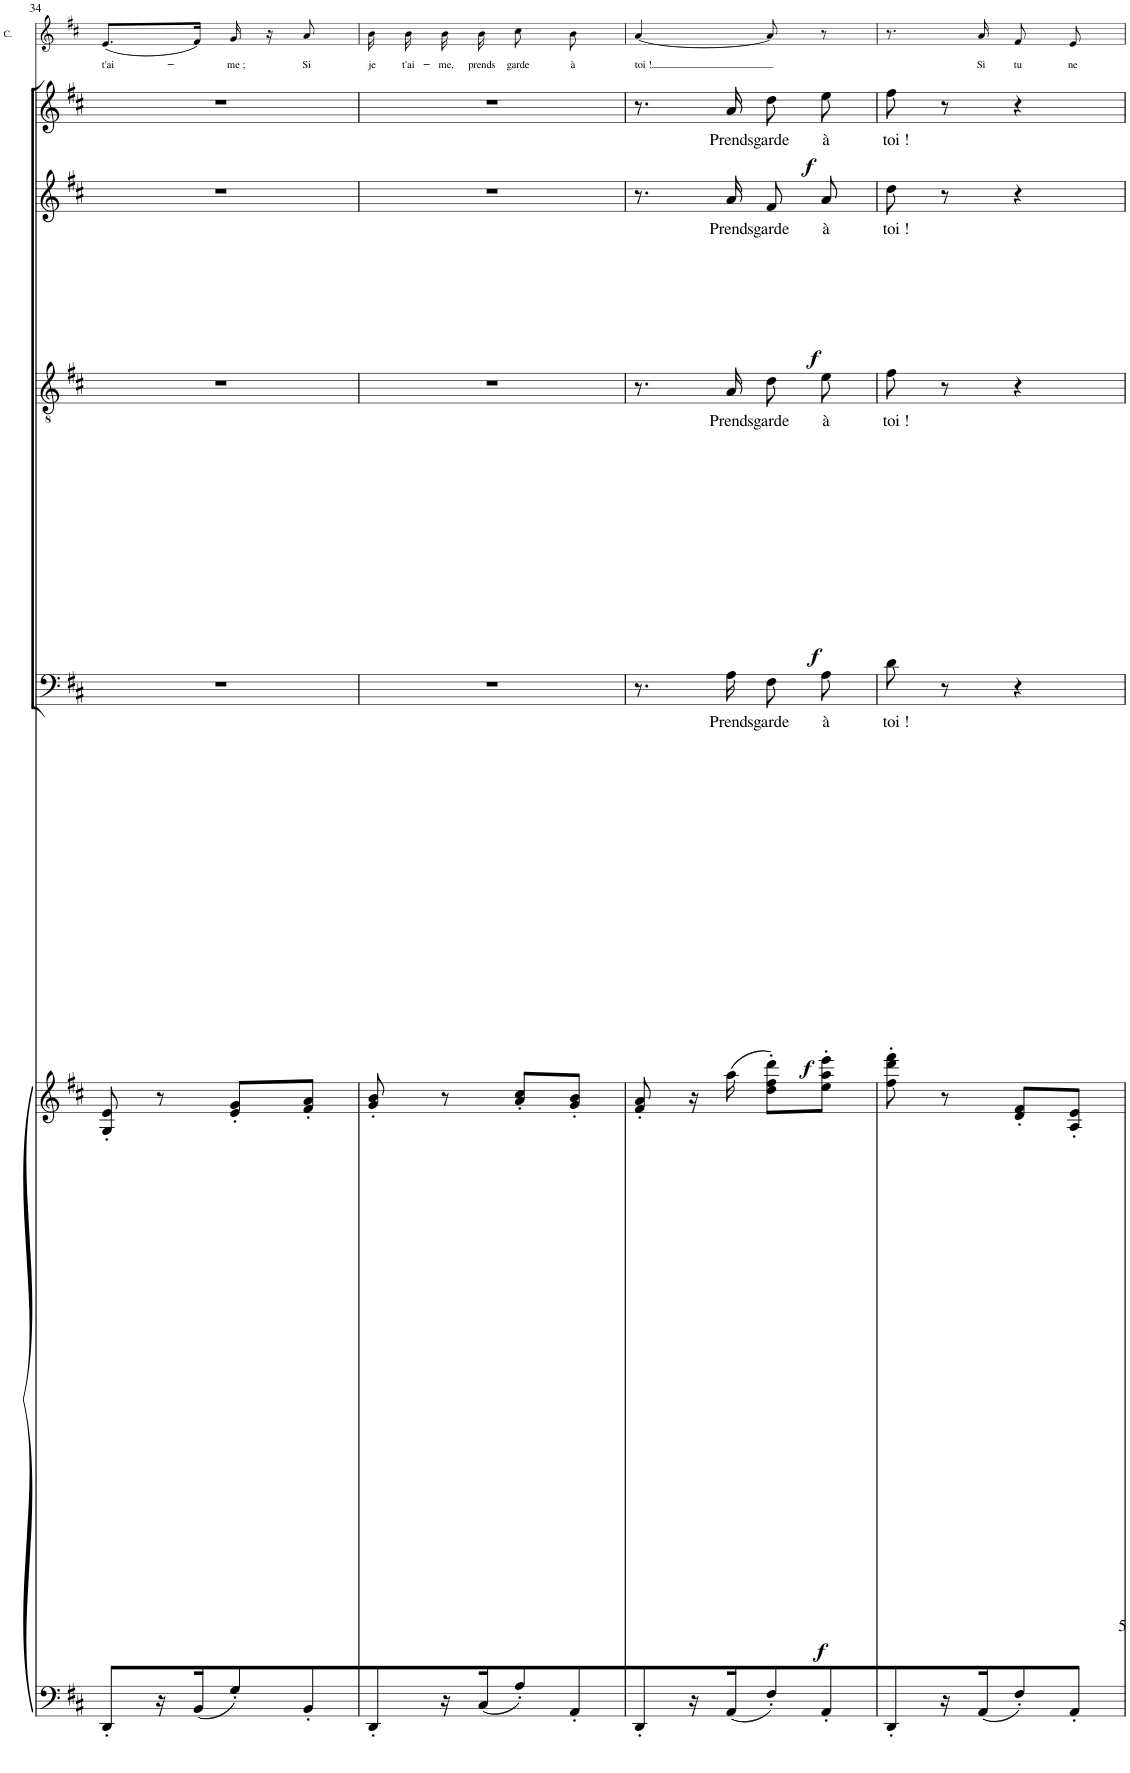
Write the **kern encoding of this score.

**kern	**kern	**dynam	**kern	**text	**dynam	**kern	**text	**dynam	**kern	**text	**dynam	**kern	**text	**dynam	**kern	**text
*part6	*part6	*part6	*part5	*part5	*part5	*part4	*part4	*part4	*part3	*part3	*part3	*part2	*part2	*part2	*part1	*part1
*staff7	*staff6	*staff6/7	*staff5	*staff5	*staff5	*staff4	*staff4	*staff4	*staff3	*staff3	*staff3	*staff2	*staff2	*staff2	*staff1	*staff1
*I"Piano	*	*	*I"BASSES Hommes  du peuple	*	*	*I"TENORS Jeunes gens	*	*	*I"ALTI Cigarières	*	*	*I"SOPRANI Cigarières	*	*	*I"CARMEN	*
*I'Pno	*	*	*	*	*	*	*	*	*	*	*	*	*	*	*I'C.	*
!!LO:PB:g=z
*clefF4	*clefG2	*	*clefF4	*	*	*clefGv2	*	*	*clefG2	*	*	*clefG2	*	*	*clefG2	*
*k[f#c#]	*k[f#c#]	*	*k[f#c#]	*	*	*k[f#c#]	*	*	*k[f#c#]	*	*	*k[f#c#]	*	*	*k[f#c#]	*
*M2/4	*M2/4	*	*M2/4	*	*	*M2/4	*	*	*M2/4	*	*	*M2/4	*	*	*M2/4	*
=34	=34	=34	=34	=34	=34	=34	=34	=34	=34	=34	=34	=34	=34	=34	=34	=34
!	!	!	!	!	!	!	!	!	!	!	!	!	!	!	!	!LO:LY:b
8DD'/L	8G/' 8e/'	.	2r	.	.	2r	.	.	2r	.	.	2r	.	.	(8.e/L	t'ai-
16r	8r	.	.	.	.	.	.	.	.	.	.	.	.	.	.	.
16BB/J	.	.	.	.	.	.	.	.	.	.	.	.	.	.	16f#/Jk)	.
!	!	!	!	!	!	!	!	!	!	!	!	!	!	!	!	!LO:LY:b
8G'/	8e/' 8g/'L	.	.	.	.	.	.	.	.	.	.	.	.	.	16g/	-me ;
.	.	.	.	.	.	.	.	.	.	.	.	.	.	.	16r	.
!	!	!	!	!	!	!	!	!	!	!	!	!	!	!	!	!LO:LY:b
8BB'/	8f#/' 8a/'J	.	.	.	.	.	.	.	.	.	.	.	.	.	8a/	Si
=35	=35	=35	=35	=35	=35	=35	=35	=35	=35	=35	=35	=35	=35	=35	=35	=35
!	!	!	!	!	!	!	!	!	!	!	!	!	!	!	!	!LO:LY:b
8DD'/	8g/' 8b/'	.	2r	.	.	2r	.	.	2r	.	.	2r	.	.	16b\	je
!	!	!	!	!	!	!	!	!	!	!	!	!	!	!	!	!LO:LY:b
.	.	.	.	.	.	.	.	.	.	.	.	.	.	.	16b\	t'ai-
!	!	!	!	!	!	!	!	!	!	!	!	!	!	!	!	!LO:LY:b
16r	8r	.	.	.	.	.	.	.	.	.	.	.	.	.	16b\	-me,
!	!	!	!	!	!	!	!	!	!	!	!	!	!	!	!	!LO:LY:b
16C#/J	.	.	.	.	.	.	.	.	.	.	.	.	.	.	16b\	prends
!	!	!	!	!	!	!	!	!	!	!	!	!	!	!	!	!LO:LY:b
8A'/	8a/' 8cc#/'L	.	.	.	.	.	.	.	.	.	.	.	.	.	8cc#\	garde
!	!	!	!	!	!	!	!	!	!	!	!	!	!	!	!	!LO:LY:b
8AA'/	8g/' 8b/'J	.	.	.	.	.	.	.	.	.	.	.	.	.	8b\	à
=36	=36	=36	=36	=36	=36	=36	=36	=36	=36	=36	=36	=36	=36	=36	=36	=36
!	!	!	!	!	!	!	!	!	!	!	!	!	!	!	!	!LO:LY:b
8DD'/	8f#/' 8a/'	.	8.r	.	.	8.r	.	.	8.r	.	.	8.r	.	.	[4a/	toi !
16r	16r	.	.	.	.	.	.	.	.	.	.	.	.	.	.	.
!	!	!LO:DY:b	!	!LO:LY:b	!LO:DY:b	!	!LO:LY:b	!LO:DY:b	!	!LO:LY:b	!LO:DY:b	!	!LO:LY:b	!LO:DY:b	!	!
16AA/J	(16aa\	f	16A\	Prends	f	16A/	Prends	f	16a/	Prends	f	16a/	Prends	f	.	.
!	!	!	!	!LO:LY:b	!	!	!LO:LY:b	!	!	!LO:LY:b	!	!	!LO:LY:b	!	!	!
8F#'/	8dd\' 8ff#\' 8ddd\'L)	.	8F#\L	garde	.	8d\L	garde	.	8f#/L	garde	.	8dd\L	garde	.	8a/]	.
!	!	!	!	!LO:LY:b	!	!	!LO:LY:b	!	!	!LO:LY:b	!	!	!LO:LY:b	!	!	!
8AA'/	8ee\' 8aa\' 8eee\'J	.	8A\J	à	.	8e\J	à	.	8a/J	à	.	8ee\J	à	.	8r	.
=37	=37	=37	=37	=37	=37	=37	=37	=37	=37	=37	=37	=37	=37	=37	=37	=37
!	!	!	!	!LO:LY:b	!	!	!LO:LY:b	!	!	!LO:LY:b	!	!	!LO:LY:b	!	!	!
8DD'/	8ff#\' 8ddd\' 8fff#\'	.	8d\	toi !	.	8f#\	toi !	.	8dd\	toi !	.	8ff#\	toi !	.	8.r	.
16r	8r	.	8r	.	.	8r	.	.	8r	.	.	8r	.	.	.	.
!	!	!LO:DY:b=2	!	!	!	!	!	!	!	!	!	!	!	!	!	!LO:LY:b
16AA/J	.	pp	.	.	.	.	.	.	.	.	.	.	.	.	16a/	Si
!	!	!	!	!	!	!	!	!	!	!	!	!	!	!	!	!LO:LY:b
8F#'/	8d/' 8f#/'L	.	4r	.	.	4r	.	.	4r	.	.	4r	.	.	8f#/	tu
!	!	!	!	!	!	!	!	!	!	!	!	!	!	!	!	!LO:LY:b
8AA'/J	8A/' 8e/'J	.	.	.	.	.	.	.	.	.	.	.	.	.	8e/	ne
=	=	=	=	=	=	=	=	=	=	=	=	=	=	=	=	=
*-	*-	*-	*-	*-	*-	*-	*-	*-	*-	*-	*-	*-	*-	*-	*-	*-
